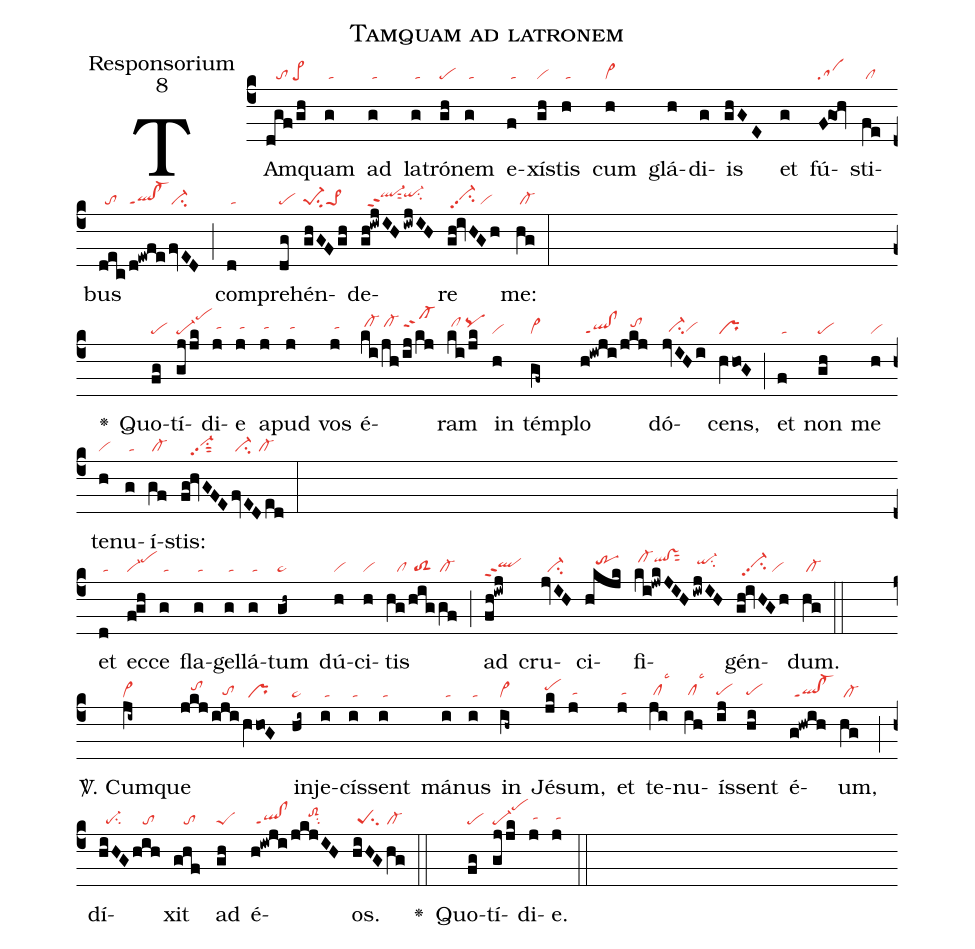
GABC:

name:Tamquam ad latronem;
office-part:Responsorium;
mode:8;
nabc-lines:1;
%%
(c4) TAm(dgf/gh|///to/pe>)quam(g|/ta) ad(g|/ta) la(g|/ta)tró(gh|pe)nem(g|/ta)
e(f|/ta)xí(gh|vi)stis(h|/ta) cum(h|vi>) glá(h)di(g)is(ghGE) et(g) fú(F!go!hv|sa)sti(fe|/cl)bus(dec|//to|/d!ewfe/fvED|ql!cl-ppt1ci-) (;)
com(d|/ta)pre(dg|pe)hén(ghGFgh|pe-1su2pe>1)de(gh!iwjIH|//ql-hippt2sut2|/iwjIH|qi-hisu2)re(gh!ivHGh|/vi-hhpp2su2/vi) me:(hg|/cl-) (:Z)

<v>\greheightstar</v>() Quo(fg|pe)tí(gjjk|pe-pehl)di(j|/tahh)e(j|/tahh)
a(j|/tahh)pud(j|/tahh) vos(j|/tahh) é(ki/jh/ij/kj|/cl-hi/cl-hi/sf-hi)ram(ki/jk|/clhi/pqhi) in(h|vi) tém(gf~|cl~)plo(h!iwji/jkj|/ql!clppt1///tohi) dó(jvIHi|//ci-hgvihg)cens,(hVho!G|pr) (;)
et(f|/ta) non(gh|pe) me(h|vi) te(h|vi)nu(g|/ta)í(gf|/cl-)stis:(fg!hvGFE|///vi-hhpp2su1sut2|/fvEDed|/ci-//cl-) (:Z)

et(d|/ta) ec(f!gh|vi-pehj)ce(g|/ta) fla(g|/ta)gel(g|/ta)lá(g|/ta)tum(gh~|pe~) dú(h|vi)ci(h|vi)tis(hg/higgf|///cl//toS2//cl-) (;)
ad(fh!iwj|qlhhppt2) cru(jvIH|//ci-)ci(hkjk|///trhi)fi(ki!jwkJIH|/cl-hjqlhj!vshjsut2|iwjIH|/qi-hisu2)gén(gh!ivHGh|//vi-hhpp2su2/vi)dum.(hg|/cl-) (::Z)


<sp>V/</sp>. Cum(ji~|cl~)que(jkj/iji/hVho!G|///tohi//////tohg////pr) in(hi~|pe~)je(i|/ta)cís(i|/ta)sent(i|/ta) má(i|/ta)nus(i|/ta) in(ih~|cl~) Jé(jk|pehi)sum,(j|/tahg)
et(j|/tahg) te(ji|/clhglsc3)nu(ih|/clhglsc3)ís(ij|pehg)sent(hi|pehg) é(g!hwih|/ql!cl-ppt1)um,(hg|/cl-) (;)
dí(hiHG|//pe-su2|/hih|///to)xit(ghf|///to) ad(gh|peS) é(h!iwji|/ql!clppt1|/jkjIH|/////toS2hisu2)os.(hiHGhg|/peSsu2/cl-) (::)

<v>\greheightstar</v>() Quo(fg|pe)tí(gjjk|pe-pehl)di(j|/tahh)e.(j|/tahh) (::)
